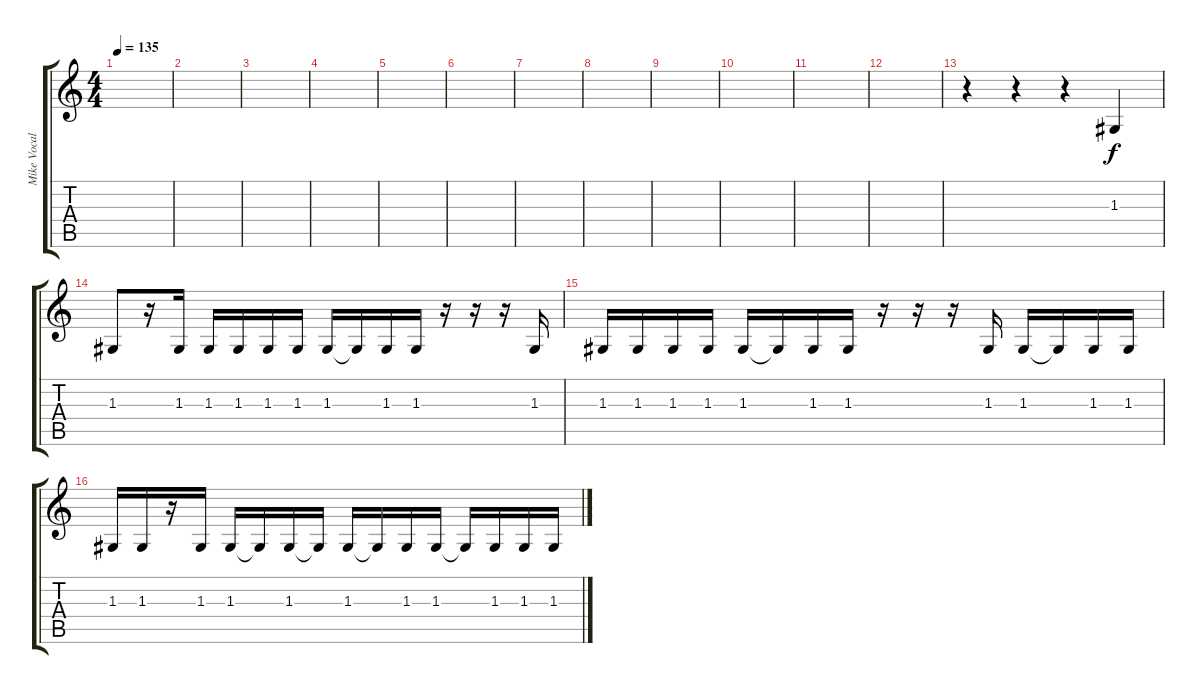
\track ("Mike Vocals" "Mike Vocal") {instrument harmonica}
\staff {score tabs}
\tuning (E4 B3 G3 D3 A2 E2) {hide}
\ts (4 4)
\tempo 135
\clef g2
\ks c
|
|
|
|
|
|
|
|
|
|
|
|
r.4 r.4 r.4 1.3.4 |
1.3.8 r.16 1.3.16 1.3.16 1.3.16 1.3.16 1.3.16 1.3.16 1.3{t}.16 1.3.16 1.3.16 r.16 r.16 r.16 1.3.16 |
1.3.16 1.3.16 1.3.16 1.3.16 1.3.16 1.3{t}.16 1.3.16 1.3.16 r.16 r.16 r.16 1.3.16 1.3.16 1.3{t}.16 1.3.16 1.3.16 |
1.3.16 1.3.16 r.16 1.3.16 1.3.16 1.3{t}.16 1.3.16 1.3{t}.16 1.3.16 1.3{t}.16 1.3.16 1.3.16 1.3{t}.16 1.3.16 1.3.16 1.3.16
